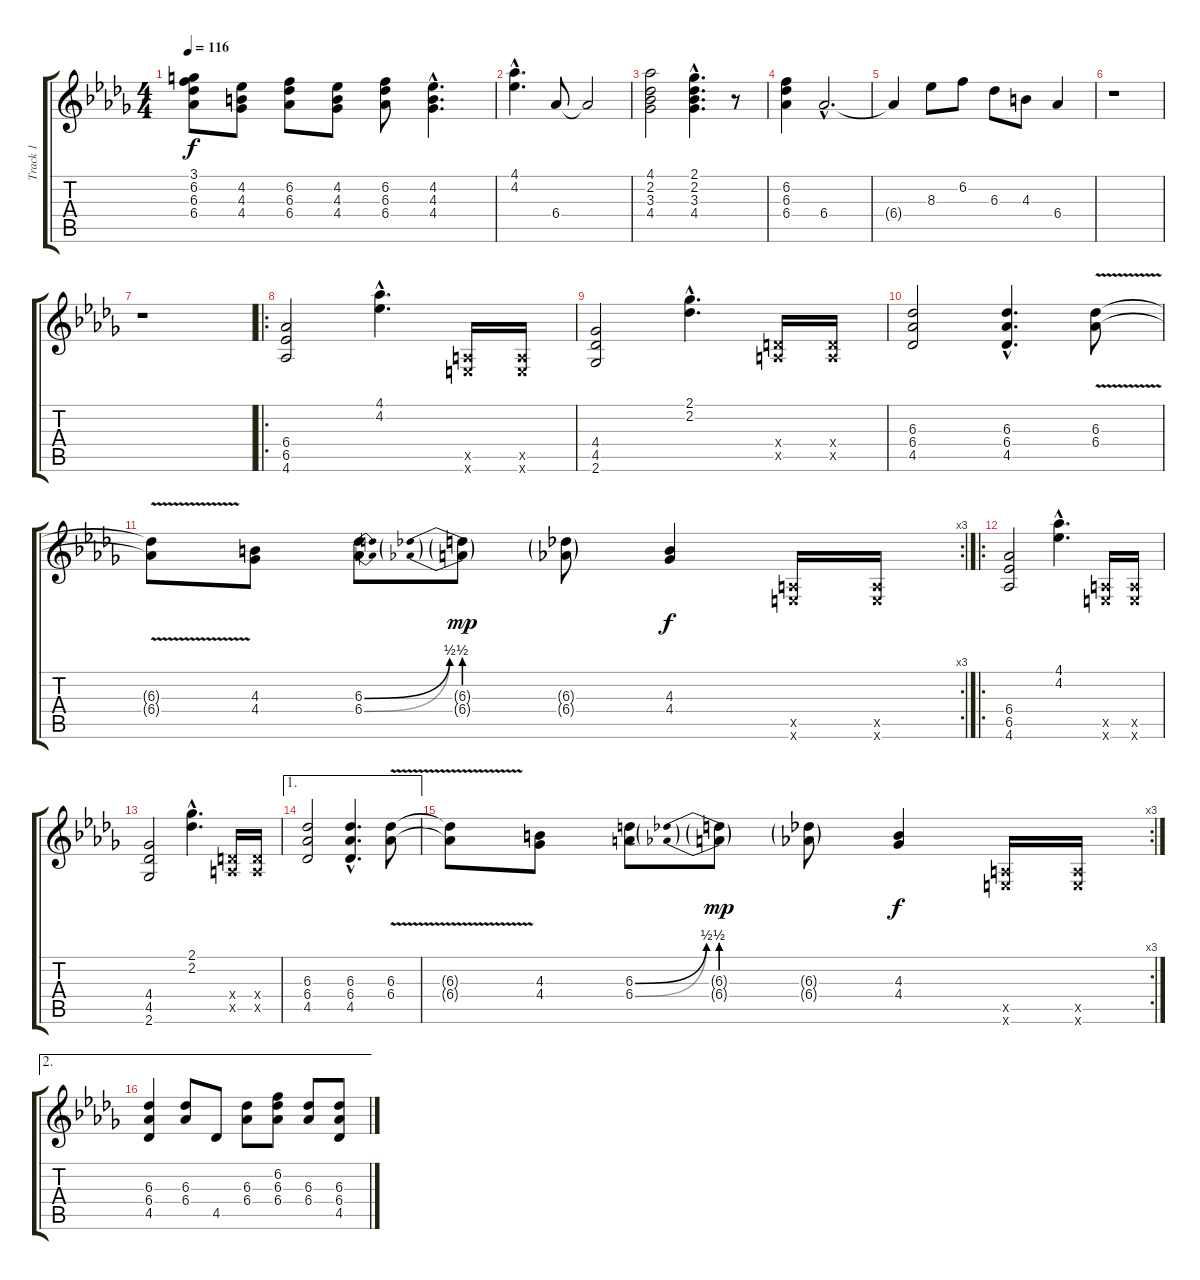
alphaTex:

\track ("Track 1" "Track 1") {instrument electricguitarclean}
\staff {score tabs}
\tuning (E4 B3 G3 D3 A2 E2) {hide}
\ts (4 4)
\tempo 116
\clef g2
\ks db
(3.1{t} 6.2{t} 6.3{t} 6.4{t}).8{dy f} (4.2 4.3 4.4).8 (6.2 6.3 6.4).8 (4.2 4.3 4.4).8 (6.2 6.3 6.4).8 (4.2{hac} 4.3{hac} 4.4{hac}).4{d} |
(4.1{hac} 4.2{hac}).4{d} 6.4.8 6.4{t}.2 |
(4.1 2.2 3.3 4.4).2 (2.1{hac} 2.2{hac} 3.3{hac} 4.4{hac}).4{d} r.8 |
(6.2 6.3 6.4).4 6.4{hac}.2{d} |
6.4{t}.4 8.3.8 6.2.8 6.3.8 4.3.8 6.4.4 |
r.1 |
r.1 |
\ro
(6.4 6.5 4.6).2 (4.1{hac} 4.2{hac}).4{d} (0.5{x} 0.6{x}).16 (0.5{x} 0.6{x}).16 |
(4.4 4.5 2.6).2 (2.1{hac} 2.2{hac}).4{d} (0.4{x} 0.5{x}).16 (0.4{x} 0.5{x}).16 |
(6.3 6.4 4.5).2 (6.3{hac} 6.4{hac} 4.5{hac}).4{d} (6.3{v} 6.4).8 |
\rc 3
(6.3{t} 6.4{t}).8 (4.3 4.4).8 (6.3{be (bend 0 0 60 2)} 6.4{be (bend 0 0 60 2)}).8 (6.3{be (prebend 0 2 60 2) g} 6.4{be (prebend 0 2 60 2) g}).8{dy mp} (6.3{g} 6.4{g}).8 (4.3 4.4).4{dy f} (0.5{x} 0.6{x}).16 (0.5{x} 0.6{x}).16 |
\ro
(6.4 6.5 4.6).2 (4.1{hac} 4.2{hac}).4{d} (0.5{x} 0.6{x}).16 (0.5{x} 0.6{x}).16 |
(4.4 4.5 2.6).2 (2.1{hac} 2.2{hac}).4{d} (0.4{x} 0.5{x}).16 (0.4{x} 0.5{x}).16 |
\ae 1
(6.3 6.4 4.5).2 (6.3{hac} 6.4{hac} 4.5{hac}).4{d} (6.3{v} 6.4).8 |
\rc 3
(6.3{t} 6.4{t}).8 (4.3 4.4).8 (6.3{be (bend 0 0 60 2)} 6.4{be (bend 0 0 60 2)}).8 (6.3{be (prebend 0 2 60 2) g} 6.4{be (prebend 0 2 60 2) g}).8{dy mp} (6.3{g} 6.4{g}).8 (4.3 4.4).4{dy f} (0.5{x} 0.6{x}).16 (0.5{x} 0.6{x}).16 |
\ae 2
(6.3 6.4 4.5).4 (6.3 6.4).8 4.5.8 (6.3 6.4).8 (6.2 6.3 6.4).8 (6.3 6.4).8 (6.3 6.4 4.5).8
